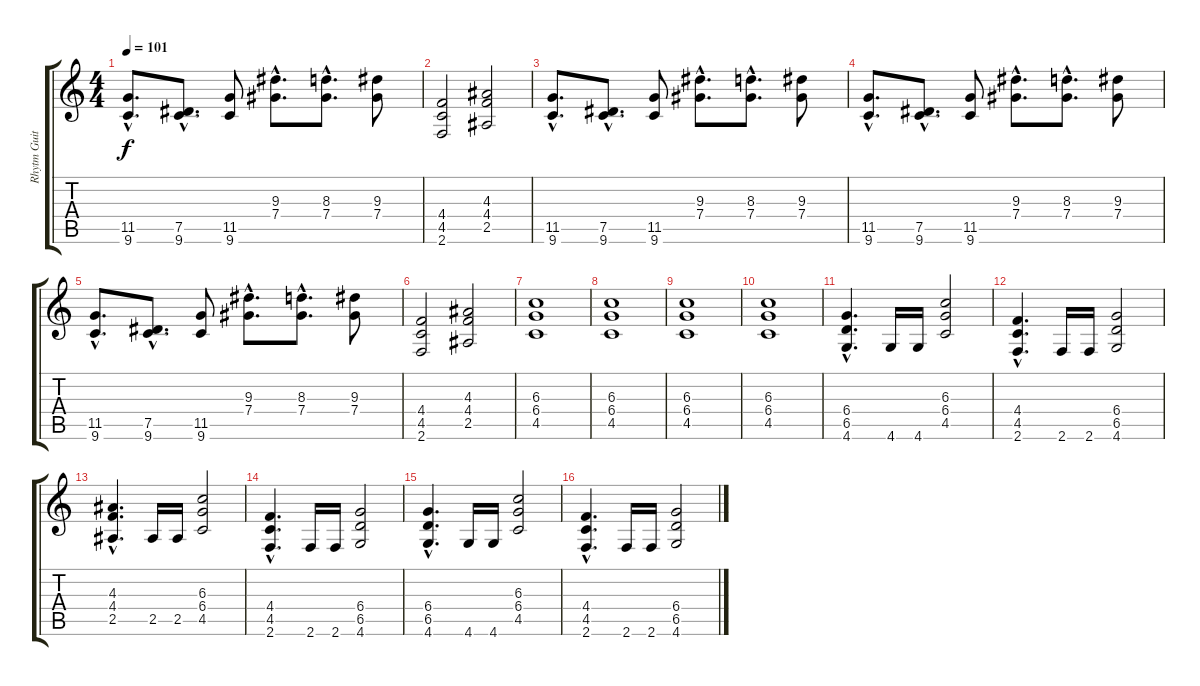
\track ("Rhytm Guitar" "Rhytm Guit") {instrument distortionguitar}
\staff {score tabs}
\tuning (Eb4 Bb3 Gb3 Db3 Ab2 Eb2) {hide}
\ts (4 4)
\tempo 101
\clef g2
\ks c
(11.5{hac} 9.6{hac}).8{d dy f} (7.5{hac} 9.6{hac}).8{d} (11.5 9.6).8 (9.3{hac} 7.4{hac}).8{d} (8.3{hac} 7.4{hac}).8{d} (9.3 7.4).8 |
(4.4 4.5 2.6).2 (4.3 4.4 2.5).2 |
(11.5{hac} 9.6{hac}).8{d} (7.5{hac} 9.6{hac}).8{d} (11.5 9.6).8 (9.3{hac} 7.4{hac}).8{d} (8.3{hac} 7.4{hac}).8{d} (9.3 7.4).8 |
(11.5{hac} 9.6{hac}).8{d} (7.5{hac} 9.6{hac}).8{d} (11.5 9.6).8 (9.3{hac} 7.4{hac}).8{d} (8.3{hac} 7.4{hac}).8{d} (9.3 7.4).8 |
(11.5{hac} 9.6{hac}).8{d} (7.5{hac} 9.6{hac}).8{d} (11.5 9.6).8 (9.3{hac} 7.4{hac}).8{d} (8.3{hac} 7.4{hac}).8{d} (9.3 7.4).8 |
(4.4 4.5 2.6).2 (4.3 4.4 2.5).2 |
(6.3 6.4 4.5).1 |
(6.3 6.4 4.5).1 |
(6.3 6.4 4.5).1 |
(6.3 6.4 4.5).1 |
(6.4{hac} 6.5{hac} 4.6{hac}).4{d} 4.6.16 4.6.16 (6.3 6.4 4.5).2 |
(4.4{hac} 4.5{hac} 2.6{hac}).4{d} 2.6.16 2.6.16 (6.4 6.5 4.6).2 |
(4.3{hac} 4.4{hac} 2.5{hac}).4{d} 2.5.16 2.5.16 (6.3 6.4 4.5).2 |
(4.4{hac} 4.5{hac} 2.6{hac}).4{d} 2.6.16 2.6.16 (6.4 6.5 4.6).2 |
(6.4{hac} 6.5{hac} 4.6{hac}).4{d} 4.6.16 4.6.16 (6.3 6.4 4.5).2 |
(4.4{hac} 4.5{hac} 2.6{hac}).4{d} 2.6.16 2.6.16 (6.4 6.5 4.6).2
